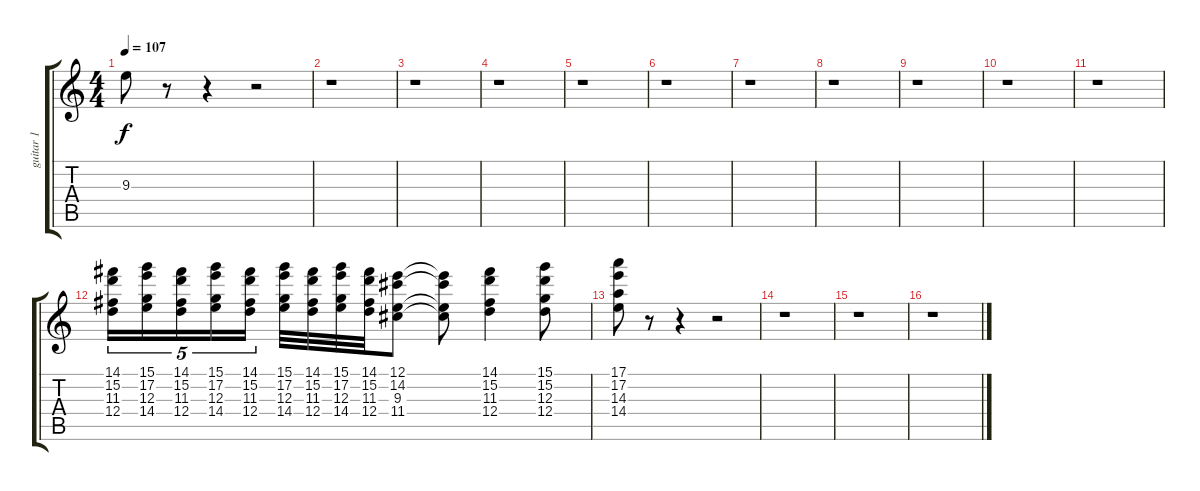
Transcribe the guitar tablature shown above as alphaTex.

\track ("guitar 1" "guitar 1") {instrument overdrivenguitar}
\staff {score tabs}
\tuning (E4 B3 G3 D3 A2 E2) {hide}
\ts (4 4)
\tempo 107
\clef g2
\ks c
9.3.8{dy f} r.8 r.4 r.2 |
r.1 |
r.1 |
r.1 |
r.1 |
r.1 |
r.1 |
r.1 |
r.1 |
r.1 |
r.1 |
(14.1 15.2 11.3 12.4).16{tu (5 4)} (15.1 17.2 12.3 14.4).16{tu (5 4)} (14.1 15.2 11.3 12.4).16{tu (5 4)} (15.1 17.2 12.3 14.4).16{tu (5 4)} (14.1 15.2 11.3 12.4).16{tu (5 4)} (15.1 17.2 12.3 14.4).32 (14.1 15.2 11.3 12.4).32 (15.1 17.2 12.3 14.4).32 (14.1 15.2 11.3 12.4).32 (12.1 14.2 9.3 11.4).8 (12.1{t} 14.2{t} 9.3{t} 11.4{t}).8 (14.1 15.2 11.3 12.4).4 (15.1 15.2 12.3 12.4).8 |
(17.1 17.2 14.3 14.4).8 r.8 r.4 r.2 |
r.1 |
r.1 |
r.1
